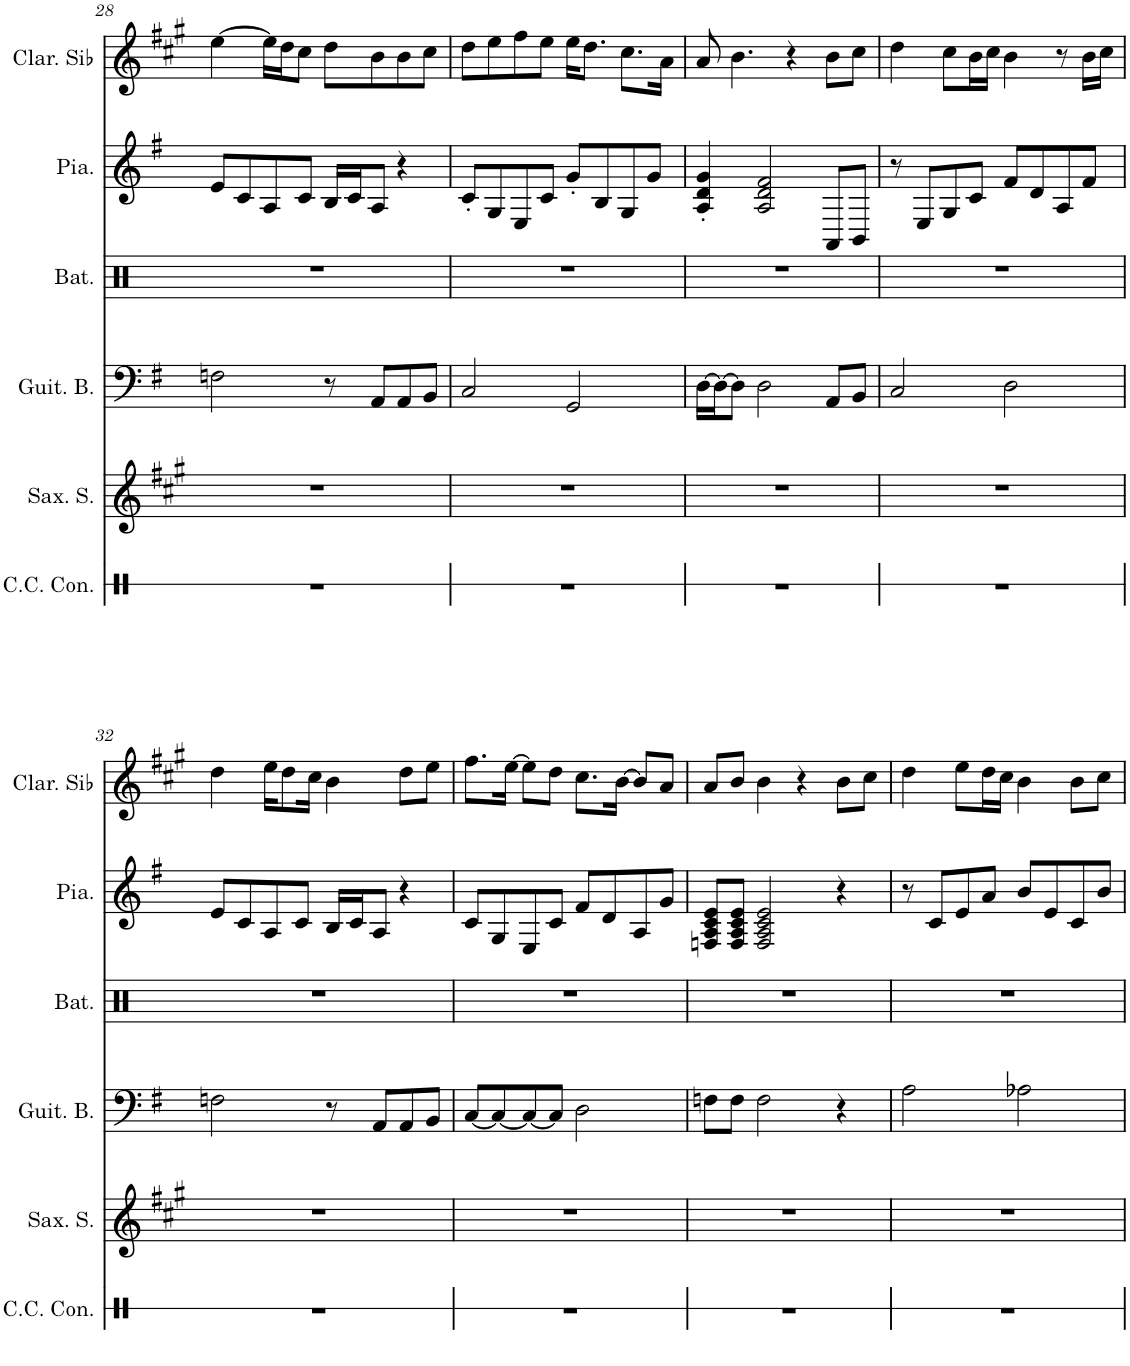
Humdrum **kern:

**kern	**kern	**kern	**kern	**kern	**kern
*part6	*part5	*part4	*part3	*part2	*part1
*staff6	*staff5	*staff4	*staff3	*staff2	*staff1
*I"Caisse claire de concert, Guitar Fret Noise	*I"Saxophone Soprano	*I"Guitare Basse	*I"Batterie, Drums	*I"Piano	*I"Clarinette en Sib
*I'C.C. Con.	*I'Sax. S.	*I'Guit. B.	*I'Bat.	*I'Pia.	*I'Clar. Sib
!!LO:PB:g=z
*clefX	*clefG2	*clefF4	*clefX	*clefG2	*clefG2
*	*Trd1c2	*Trd7c12	*	*	*Trd1c2
*k[f#]	*k[f#c#g#]	*k[f#]	*k[]	*k[f#]	*k[f#c#g#]
*M4/4	*M4/4	*M4/4	*M4/4	*M4/4	*M4/4
=28	=28	=28	=28	=28	=28
1r	1r	2Fn\	1r	8e/L	[4ee\
.	.	.	.	8c/	.
.	.	.	.	8A/	16ee\LL]
.	.	.	.	.	16dd\J
.	.	.	.	8c/J	8cc#\J
.	.	8r	.	16B/LL	8dd\L
.	.	.	.	16c/J	.
.	.	8AA/L	.	8A/J	8b\
.	.	8AA/	.	4r	8b\
.	.	8BB/J	.	.	8cc#\J
=29	=29	=29	=29	=29	=29
1r	1r	2C/	1r	8c'/L	8dd\L
.	.	.	.	8G/	8ee\
.	.	.	.	8E/	8ff#\
.	.	.	.	8c/J	8ee\J
.	.	2GG/	.	8g'/L	16ee\KL
.	.	.	.	.	8.dd\J
.	.	.	.	8B/	.
.	.	.	.	8G/	8.cc#\L
.	.	.	.	8g/J	.
.	.	.	.	.	16a\Jk
=30	=30	=30	=30	=30	=30
1r	1r	[16D\LL	1r	4A/' 4d/' 4g/'	8a/
.	.	16D\J_	.	.	.
.	.	8D\J]	.	.	4.b\
.	.	2D\	.	2A/ 2d/ 2f#/	.
.	.	.	.	.	4r
.	.	8AA/L	.	8AA/L	8b\L
.	.	8BB/J	.	8BB/J	8cc#\J
=31	=31	=31	=31	=31	=31
1r	1r	2C/	1r	8r	4dd\
.	.	.	.	8E/L	.
.	.	.	.	8G/	8cc#\L
.	.	.	.	8c/J	16b\L
.	.	.	.	.	16cc#\JJ
.	.	2D\	.	8f#/L	4b\
.	.	.	.	8d/	.
.	.	.	.	8A/	8r
.	.	.	.	8f#/J	16b\LL
.	.	.	.	.	16cc#\JJ
!!LO:LB:g=z
=32	=32	=32	=32	=32	=32
1r	1r	2Fn\	1r	8e/L	4dd\
.	.	.	.	8c/	.
.	.	.	.	8A/	16ee\KL
.	.	.	.	.	8dd\
.	.	.	.	8c/J	.
.	.	.	.	.	16cc#\Jk
.	.	8r	.	16B/LL	4b\
.	.	.	.	16c/J	.
.	.	8AA/L	.	8A/J	.
.	.	8AA/	.	4r	8dd\L
.	.	8BB/J	.	.	8ee\J
=33	=33	=33	=33	=33	=33
1r	1r	[8C/L	1r	8c/L	8.ff#\L
.	.	8C/_	.	8G/	.
.	.	.	.	.	[16ee\Jk
.	.	8C/_	.	8E/	8ee\L]
.	.	8C/J]	.	8c/J	8dd\J
.	.	2D\	.	8f#/L	8.cc#\L
.	.	.	.	8d/	.
.	.	.	.	.	[16b\Jk
.	.	.	.	8A/	8b/L]
.	.	.	.	8g/J	8a/J
=34	=34	=34	=34	=34	=34
1r	1r	8Fn\L	1r	8Fn/ 8A/ 8c/ 8e/L	8a/L
.	.	8F\J	.	8F/ 8A/ 8c/ 8e/J	8b/J
.	.	2F\	.	2F/ 2A/ 2c/ 2e/	4b\
.	.	.	.	.	4r
.	.	4r	.	4r	8b\L
.	.	.	.	.	8cc#\J
=35	=35	=35	=35	=35	=35
1r	1r	2A\	1r	8r	4dd\
.	.	.	.	8c/L	.
.	.	.	.	8e/	8ee\L
.	.	.	.	8a/J	16dd\L
.	.	.	.	.	16cc#\JJ
.	.	2A-X\	.	8b/L	4b\
.	.	.	.	8e/	.
.	.	.	.	8c/	8b\L
.	.	.	.	8b/J	8cc#\J
=	=	=	=	=	=
*-	*-	*-	*-	*-	*-
